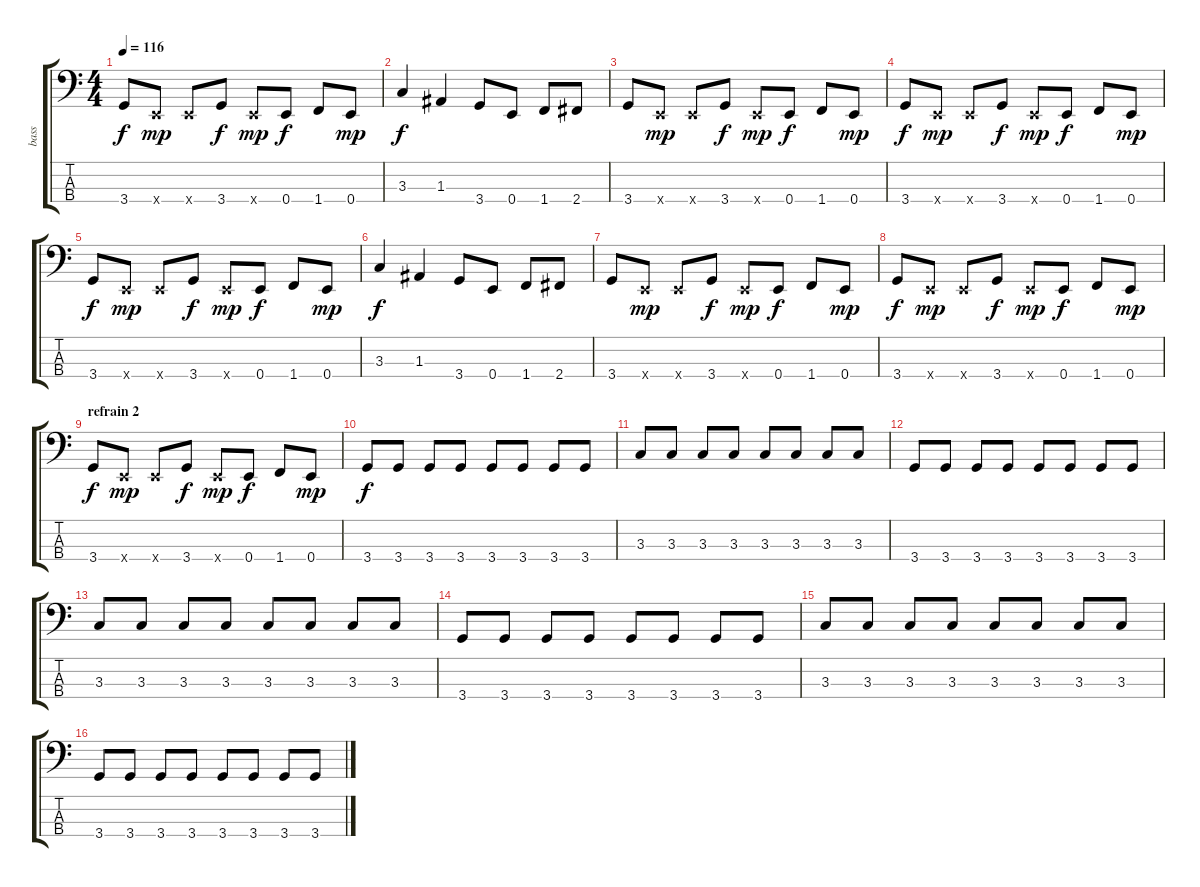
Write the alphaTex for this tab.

\track ("bass" "bass") {instrument electricbassfinger}
\staff {score tabs}
\tuning (G2 D2 A1 E1) {hide}
\ts (4 4)
\tempo 116
\clef f4
\ks c
3.4.8{dy f} 0.4{x}.8{dy mp} 0.4{x}.8 3.4.8{dy f} 0.4{x}.8{dy mp} 0.4.8{dy f} 1.4.8 0.4.8{dy mp} |
3.3.4{dy f} 1.3.4 3.4.8 0.4.8 1.4.8 2.4.8 |
3.4.8 0.4{x}.8{dy mp} 0.4{x}.8 3.4.8{dy f} 0.4{x}.8{dy mp} 0.4.8{dy f} 1.4.8 0.4.8{dy mp} |
3.4.8{dy f} 0.4{x}.8{dy mp} 0.4{x}.8 3.4.8{dy f} 0.4{x}.8{dy mp} 0.4.8{dy f} 1.4.8 0.4.8{dy mp} |
3.4.8{dy f} 0.4{x}.8{dy mp} 0.4{x}.8 3.4.8{dy f} 0.4{x}.8{dy mp} 0.4.8{dy f} 1.4.8 0.4.8{dy mp} |
3.3.4{dy f} 1.3.4 3.4.8 0.4.8 1.4.8 2.4.8 |
3.4.8 0.4{x}.8{dy mp} 0.4{x}.8 3.4.8{dy f} 0.4{x}.8{dy mp} 0.4.8{dy f} 1.4.8 0.4.8{dy mp} |
3.4.8{dy f} 0.4{x}.8{dy mp} 0.4{x}.8 3.4.8{dy f} 0.4{x}.8{dy mp} 0.4.8{dy f} 1.4.8 0.4.8{dy mp} |
\section ("" "refrain 2")
3.4.8{dy f} 0.4{x}.8{dy mp} 0.4{x}.8 3.4.8{dy f} 0.4{x}.8{dy mp} 0.4.8{dy f} 1.4.8 0.4.8{dy mp} |
3.4.8{dy f} 3.4.8 3.4.8 3.4.8 3.4.8 3.4.8 3.4.8 3.4.8 |
3.3.8 3.3.8 3.3.8 3.3.8 3.3.8 3.3.8 3.3.8 3.3.8 |
3.4.8 3.4.8 3.4.8 3.4.8 3.4.8 3.4.8 3.4.8 3.4.8 |
3.3.8 3.3.8 3.3.8 3.3.8 3.3.8 3.3.8 3.3.8 3.3.8 |
3.4.8 3.4.8 3.4.8 3.4.8 3.4.8 3.4.8 3.4.8 3.4.8 |
3.3.8 3.3.8 3.3.8 3.3.8 3.3.8 3.3.8 3.3.8 3.3.8 |
3.4.8 3.4.8 3.4.8 3.4.8 3.4.8 3.4.8 3.4.8 3.4.8
